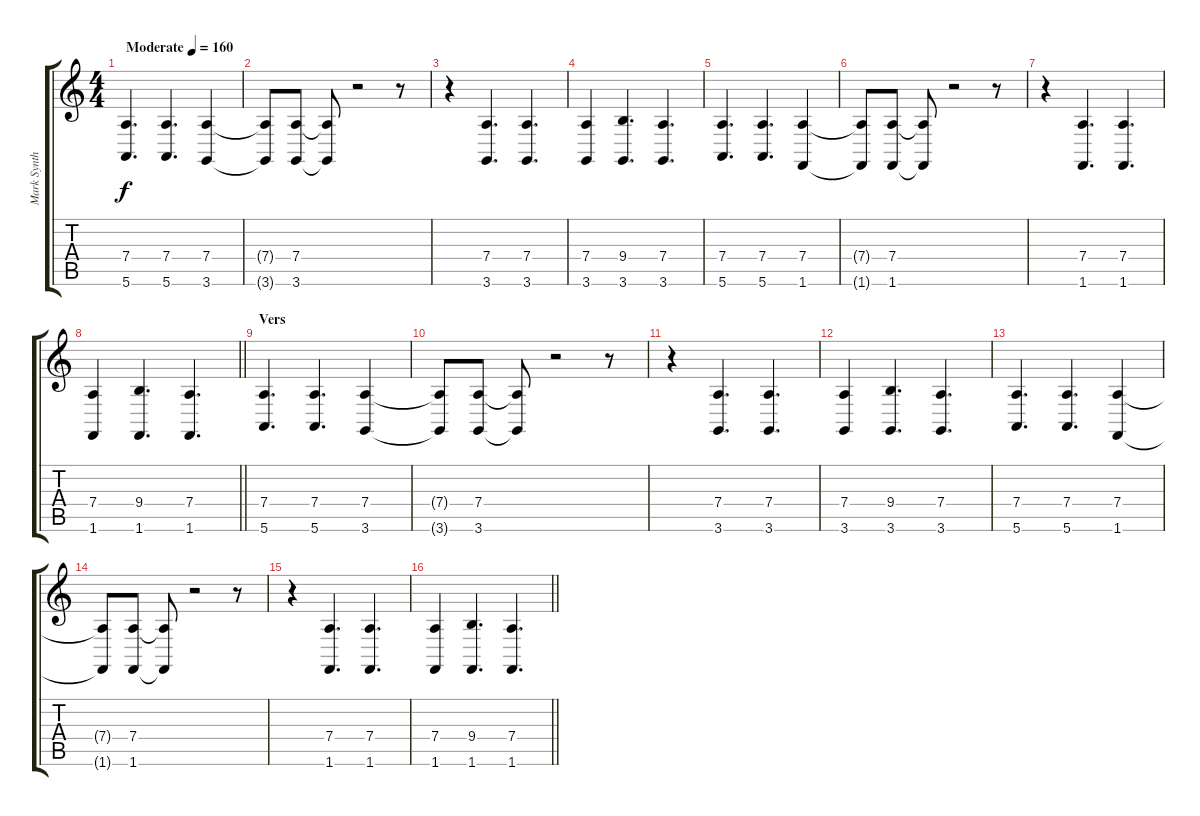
\track ("Mark Synth" "Mark Synth") {instrument lead8bassandlead}
\staff {score tabs}
\tuning (E4 B3 G3 D3 A2 E2) {hide}
\ts (4 4)
\tempo (160 "Moderate")
\clef g2
\ks c
(7.4 5.6).4{d dy f instrument lead8bassandlead} (7.4 5.6).4{d} (7.4 3.6).4 |
(7.4{t} 3.6{t}).8 (7.4 3.6).8 (7.4{t} 3.6{t}).8 r.2 r.8 |
r.4 (7.4 3.6).4{d} (7.4 3.6).4{d} |
(7.4 3.6).4 (9.4 3.6).4{d} (7.4 3.6).4{d} |
(7.4 5.6).4{d} (7.4 5.6).4{d} (7.4 1.6).4 |
(7.4{t} 1.6{t}).8 (7.4 1.6).8 (7.4{t} 1.6{t}).8 r.2 r.8 |
r.4 (7.4 1.6).4{d} (7.4 1.6).4{d} |
\barLineRight lightlight
(7.4 1.6).4 (9.4 1.6).4{d} (7.4 1.6).4{d} |
\section ("" "Vers")
(7.4 5.6).4{d} (7.4 5.6).4{d} (7.4 3.6).4 |
(7.4{t} 3.6{t}).8 (7.4 3.6).8 (7.4{t} 3.6{t}).8 r.2 r.8 |
r.4 (7.4 3.6).4{d} (7.4 3.6).4{d} |
(7.4 3.6).4 (9.4 3.6).4{d} (7.4 3.6).4{d} |
(7.4 5.6).4{d} (7.4 5.6).4{d} (7.4 1.6).4 |
(7.4{t} 1.6{t}).8 (7.4 1.6).8 (7.4{t} 1.6{t}).8 r.2 r.8 |
r.4 (7.4 1.6).4{d} (7.4 1.6).4{d} |
\barLineRight lightlight
(7.4 1.6).4 (9.4 1.6).4{d} (7.4 1.6).4{d}
